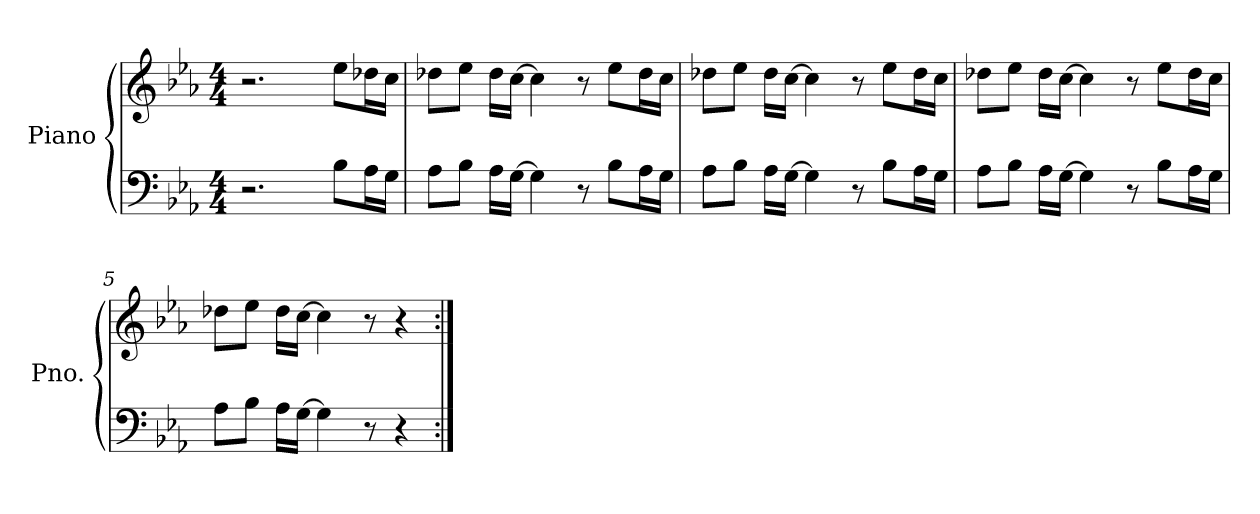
**kern	**kern
*part1	*part1
*staff2	*staff1
*I"Piano	*
*I'Pno.	*
*clefF4	*clefG2
*k[b-e-a-]	*k[b-e-a-]
*M4/4	*M4/4
=1	=1
2.r	2.r
8B-\L	8ee-\L
16A-\L	16dd-X\L
16G\JJ	16cc\JJ
=2	=2
8A-\L	8dd-X\L
8B-\J	8ee-\J
16A-\LL	16dd-\LL
[16G\JJ	[16cc\JJ
4G\]	4cc\]
8r	8r
8B-\L	8ee-\L
16A-\L	16dd-\L
16G\JJ	16cc\JJ
=3	=3
8A-\L	8dd-X\L
8B-\J	8ee-\J
16A-\LL	16dd-\LL
[16G\JJ	[16cc\JJ
4G\]	4cc\]
8r	8r
8B-\L	8ee-\L
16A-\L	16dd-\L
16G\JJ	16cc\JJ
=4	=4
8A-\L	8dd-X\L
8B-\J	8ee-\J
16A-\LL	16dd-\LL
[16G\JJ	[16cc\JJ
4G\]	4cc\]
8r	8r
8B-\L	8ee-\L
16A-\L	16dd-\L
16G\JJ	16cc\JJ
=5	=5
8A-\L	8dd-X\L
8B-\J	8ee-\J
16A-\LL	16dd-\LL
[16G\JJ	[16cc\JJ
4G\]	4cc\]
8r	8r
4r	4r
=:|!	=:|!
*-	*-
